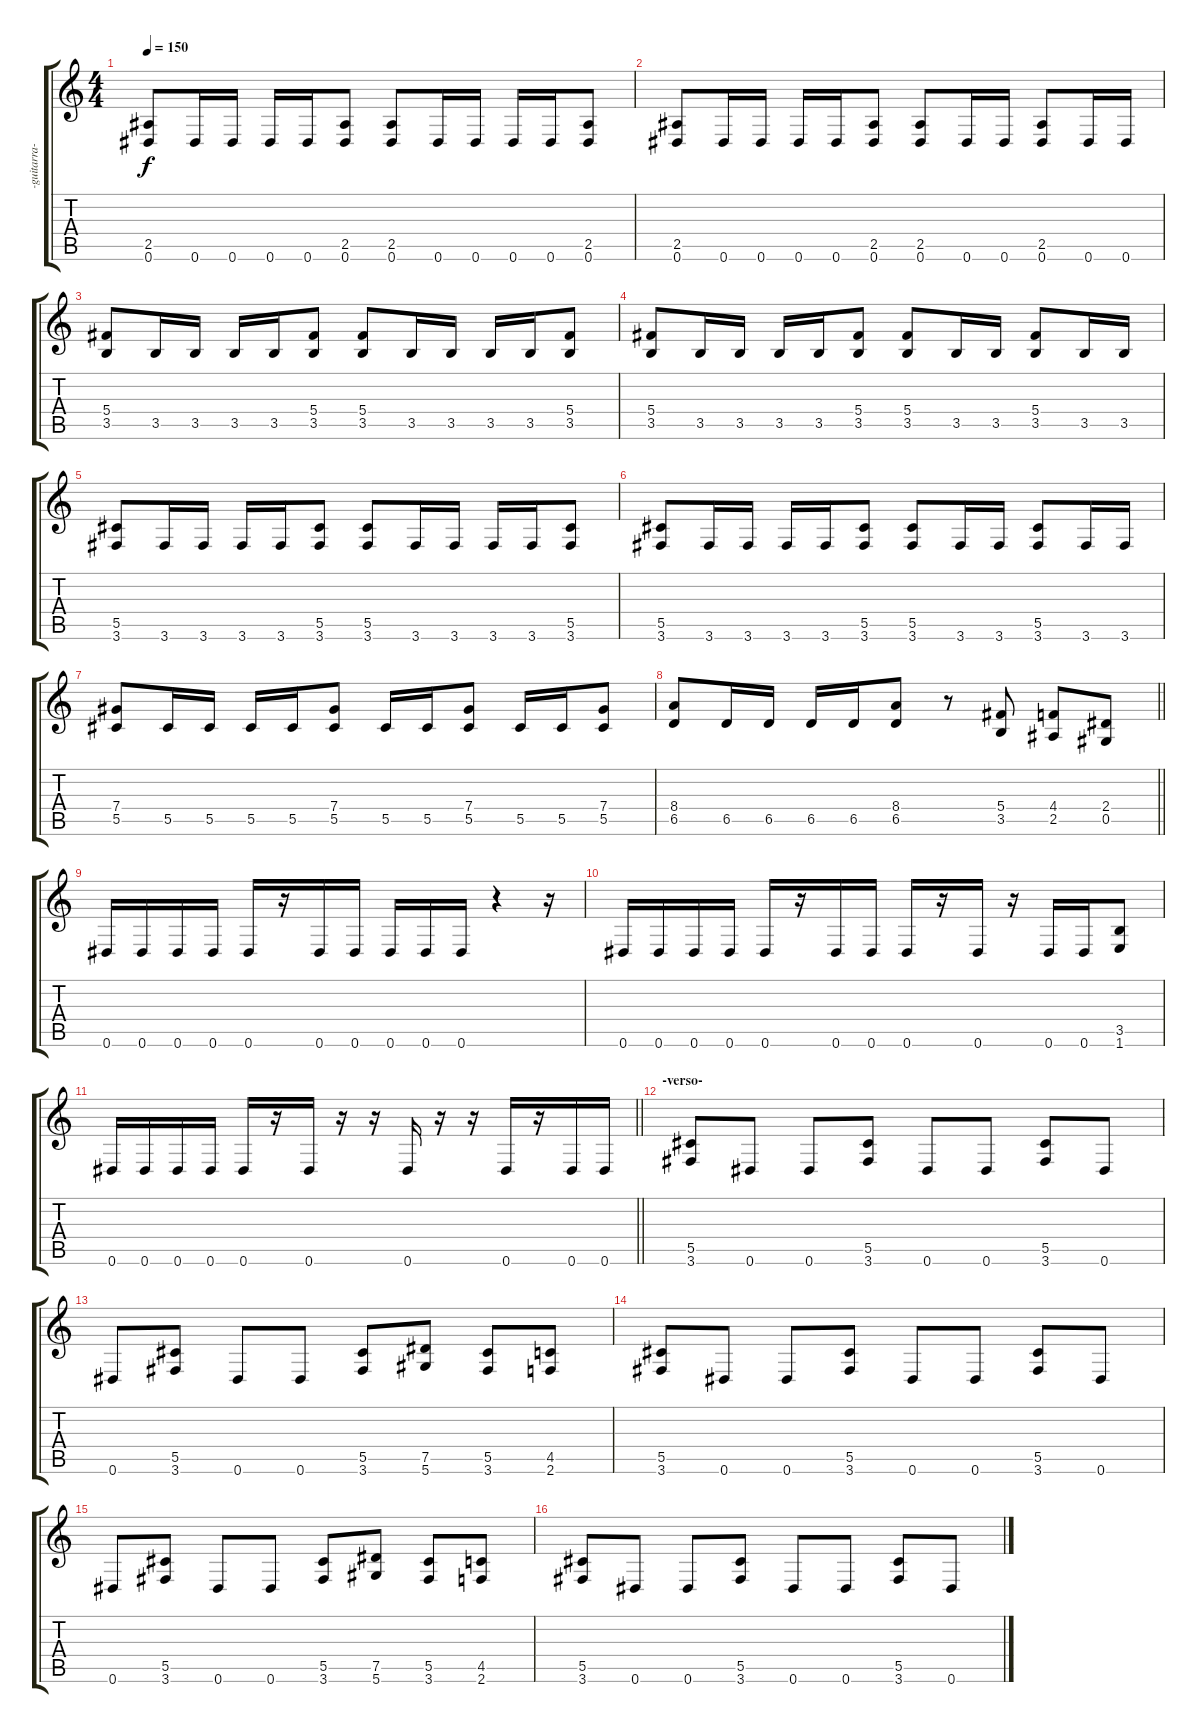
\track ("-guitarra-" "-guitarra-") {instrument distortionguitar}
\staff {score tabs}
\tuning (Eb4 Bb3 Gb3 Db3 Ab2 Eb2) {hide}
\ts (4 4)
\tempo 150
\clef g2
\ks c
(2.5 0.6).8{dy f} 0.6.16 0.6.16 0.6.16 0.6.16 (2.5 0.6).8 (2.5 0.6).8 0.6.16 0.6.16 0.6.16 0.6.16 (2.5 0.6).8 |
(2.5 0.6).8 0.6.16 0.6.16 0.6.16 0.6.16 (2.5 0.6).8 (2.5 0.6).8 0.6.16 0.6.16 (2.5 0.6).8 0.6.16 0.6.16 |
(5.4 3.5).8 3.5.16 3.5.16 3.5.16 3.5.16 (5.4 3.5).8 (5.4 3.5).8 3.5.16 3.5.16 3.5.16 3.5.16 (5.4 3.5).8 |
(5.4 3.5).8 3.5.16 3.5.16 3.5.16 3.5.16 (5.4 3.5).8 (5.4 3.5).8 3.5.16 3.5.16 (5.4 3.5).8 3.5.16 3.5.16 |
(5.5 3.6).8 3.6.16 3.6.16 3.6.16 3.6.16 (5.5 3.6).8 (5.5 3.6).8 3.6.16 3.6.16 3.6.16 3.6.16 (5.5 3.6).8 |
(5.5 3.6).8 3.6.16 3.6.16 3.6.16 3.6.16 (5.5 3.6).8 (5.5 3.6).8 3.6.16 3.6.16 (5.5 3.6).8 3.6.16 3.6.16 |
(7.4 5.5).8 5.5.16 5.5.16 5.5.16 5.5.16 (7.4 5.5).8 5.5.16 5.5.16 (7.4 5.5).8 5.5.16 5.5.16 (7.4 5.5).8 |
\barLineRight lightlight
(8.4 6.5).8 6.5.16 6.5.16 6.5.16 6.5.16 (8.4 6.5).8 r.8 (5.4 3.5).8 (4.4 2.5).8 (2.4 0.5).8 |
\section ("" "")
0.6.16 0.6.16 0.6.16 0.6.16 0.6.16 r.16 0.6.16 0.6.16 0.6.16 0.6.16 0.6.16 r.4 r.16 |
0.6.16 0.6.16 0.6.16 0.6.16 0.6.16 r.16 0.6.16 0.6.16 0.6.16 r.16 0.6.16 r.16 0.6.16 0.6.16 (3.5 1.6).8 |
\barLineRight lightlight
0.6.16 0.6.16 0.6.16 0.6.16 0.6.16 r.16 0.6.16 r.16 r.16 0.6.16 r.16 r.16 0.6.16 r.16 0.6.16 0.6.16 |
\section ("" "-verso-")
(5.5 3.6).8 0.6.8 0.6.8 (5.5 3.6).8 0.6.8 0.6.8 (5.5 3.6).8 0.6.8 |
0.6.8 (5.5 3.6).8 0.6.8 0.6.8 (5.5 3.6).8 (7.5 5.6).8 (5.5 3.6).8 (4.5 2.6).8 |
(5.5 3.6).8 0.6.8 0.6.8 (5.5 3.6).8 0.6.8 0.6.8 (5.5 3.6).8 0.6.8 |
0.6.8 (5.5 3.6).8 0.6.8 0.6.8 (5.5 3.6).8 (7.5 5.6).8 (5.5 3.6).8 (4.5 2.6).8 |
(5.5 3.6).8 0.6.8 0.6.8 (5.5 3.6).8 0.6.8 0.6.8 (5.5 3.6).8 0.6.8
